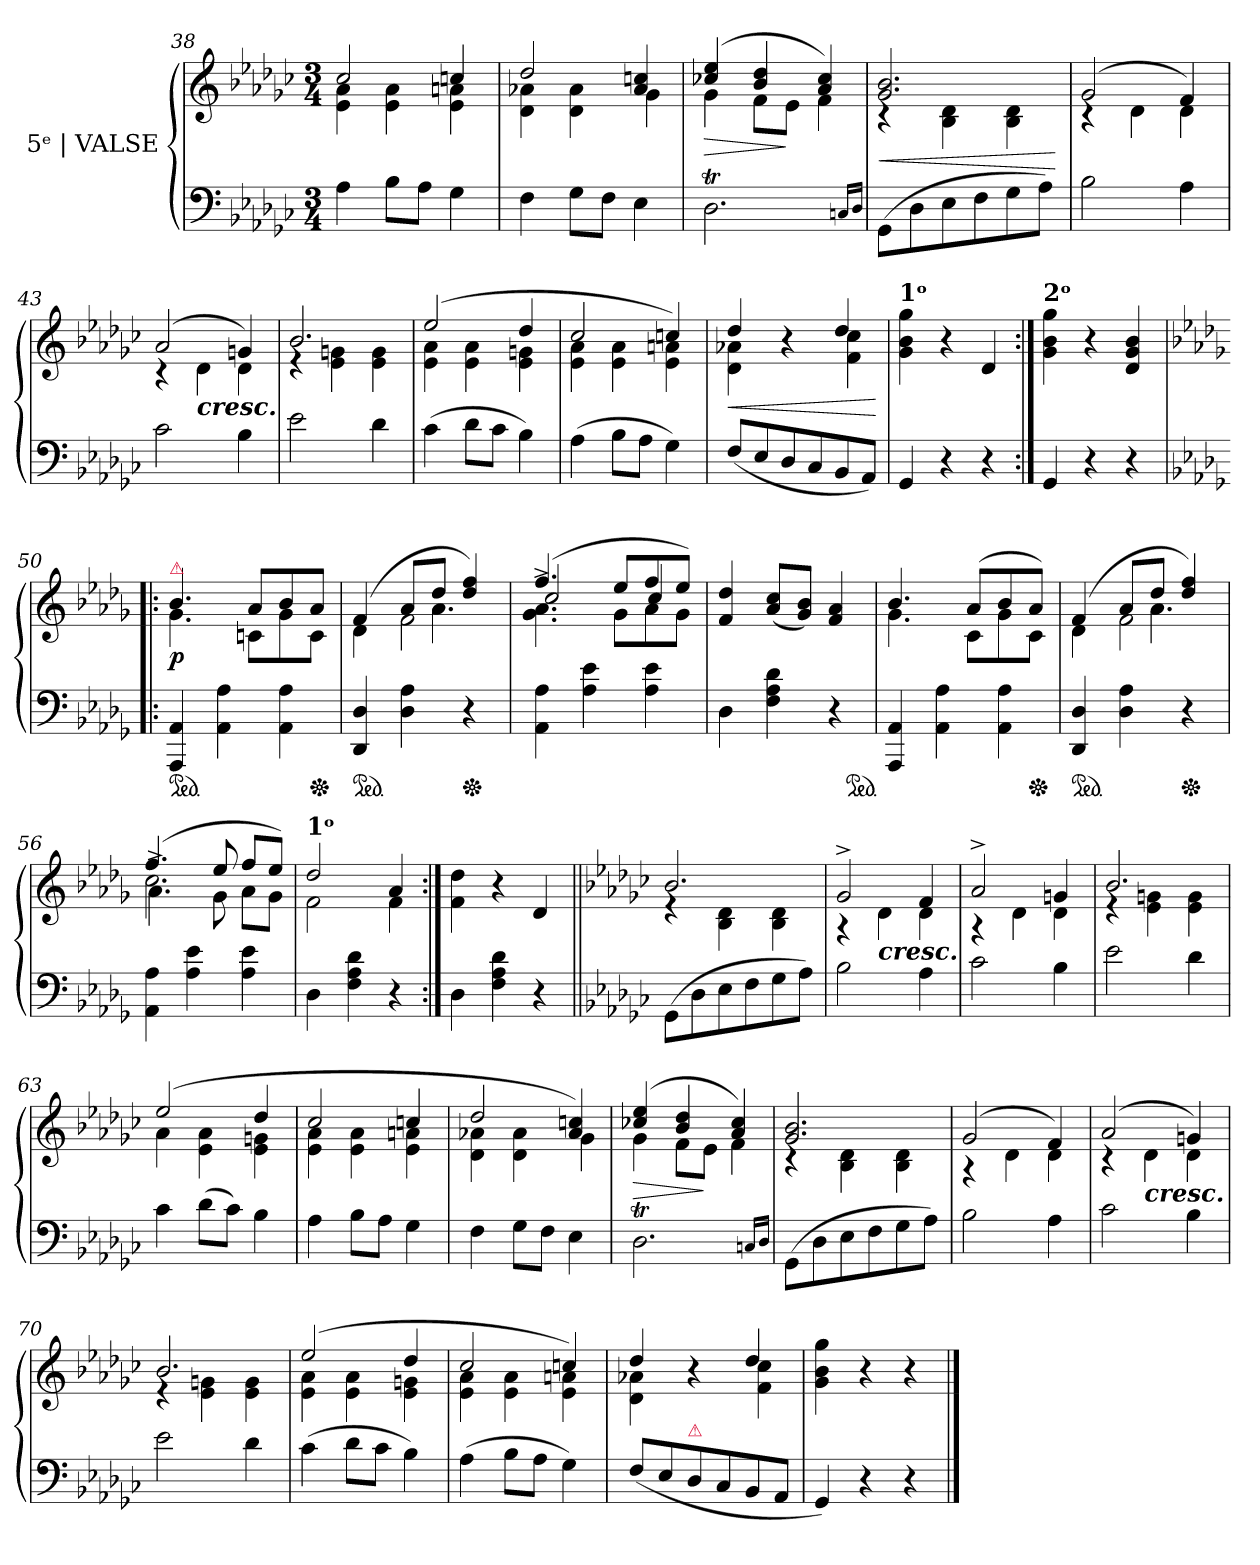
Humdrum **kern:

**kern	**kern	**dynam
*part1	*part1	*part1
*staff2	*staff1	*staff1/2
*I"5ᵉ | VALSE	*	*
*clefF4	*clefG2	*
*k[b-e-a-d-g-c-]	*k[b-e-a-d-g-c-]	*
*M3/4	*M3/4	*
=38	=38	=38
*	*^	*
4A-	2cc-	4e- 4a-	.
8B-L	.	4e- 4a-	.
8A-J	.	.	.
4G-	4ccn	4e- 4an	.
=39	=39	=39	=39
4F	2dd-	4d- 4a-X	.
8G-L	.	4d- 4a-	.
8FJ	.	.	.
4E-	4a- 4ccn	4g-	.
=40	=40	=40	=40
2.D-T	(>4cc-X 4ee-	4g-	>
.	4b- 4dd-	8fL	.
.	.	8e-J	]
.	4a- 4cc-)	4f	.
16qqCn/LL	.	.	.
16qqD-JJ	.	.	.
=41	=41	=41	=41
(>8GG-L	2.g- 2.b-	4rc	<
8D-	.	.	.
8E-	.	4B- 4d-	.
8F	.	.	.
8G-	.	4B- 4d-	.
8A-J)	.	.	.
*	*v	*v	*
.	.	[
=42	=42	=42
*	*^	*
2B-	(>2g-	4rc	.
.	.	4d-	.
4A-	4f)	4d-	.
=43	=43	=43	=43
2c-	(>2a-	4rc	.
!	!	!LO:TX:c:Bi:t=cresc.	!
.	.	4d-	.
4B-	4gn)	4d-	.
=44	=44	=44	=44
2e-	2.b-	4re	.
.	.	4e- 4gn	.
4d-	.	4e- 4g	.
=45	=45	=45	=45
(>4c-	(>2ee-	4e- 4a-	.
8d-L	.	4e- 4a-	.
8c-J	.	.	.
4B-)	4dd-	4e- 4gn	.
=46	=46	=46	=46
(>4A-	2cc-	4e- 4a-	.
8B-L	.	4e- 4a-	.
8A-J	.	.	.
4G-)	4ccn)	4e- 4an	.
=47	=47	=47	=47
(<8FL	4dd-	4d- 4a-X	<
8E-	.	.	.
8D-	4r	4ryy	.
8C-	.	.	.
8BB-	4dd-	4f 4cc-	.
8AA-J)	.	.	.
*	*v	*v	*
.	.	[
=48	=48	=48
!	!LO:TX:a:B:t=1ᵒ	!
4GG-	4g- 4b- 4gg-	.
4r	4r	.
4r	4d-	.
=49:|!	=49:|!	=49:|!
!	!LO:TX:a:B:t=2ᵒ	!
4GG-	4g- 4b- 4gg-	.
4r	4r	.
4r	4d- 4g- 4b-	.
=50!|:	=50!|:	=50!|:
*k[b-e-a-d-g-]	*k[b-e-a-d-g-]	*
*	*^	*
!	!LO:TX:a:color=crimson:t=⚠	!	!
!LO:TX:b:color=crimson:t=⚠	!	!	!
*ped	*	*	*
4AAA- 4AA-	4.b-	4.g-	p
4AA- 4A-	.	.	.
.	8a-L	8cnL	.
4AA- 4A-	8b-	8g-	.
*Xped	*	*	*
.	8a-J	8cJ	.
=51	=51	=51	=51
*ped	*	*	*
4DD- 4D-	(>4f	4d-	.
!	!	!LO:N:vis=2	!
4D- 4A-	8a-L	8f	.
.	8dd-J	4.a-	.
*Xped	*	*	*
4r	4dd- 4ff)	.	.
=52	=52	=52	=52
*	*	*^	*
4AA- 4A-	(>4.ff	2cc/	4.g-^<\ 4.a-^<\	.
4A- 4e-	.	.	.	.
.	8ee-L	.	8g-\L	.
4A- 4e-	8ff	4cc/	8a-	.
.	8ee-J)	.	8g-J	.
*	*v	*v	*v	*
=53	=53	=53
4D-	4f/ 4dd-/	.
4F 4A- 4d-	(<8a- 8ccL	.
.	8g- 8b-J)	.
4r	4f 4a-	.
*ped	*	*
=54	=54	=54
*	*^	*
4AAA- 4AA-	4.b-	4.g-	.
4AA- 4A-	.	.	.
.	(>8a-L	8cL	.
4AA- 4A-	8b-	8g-	.
*Xped	*	*	*
.	8a-J)	8cJ	.
=55	=55	=55	=55
*ped	*	*	*
4DD- 4D-	(>4f	4d-	.
!	!	!LO:N:vis=2	!
4D- 4A-	8a-L	8f	.
.	8dd-J	4.a-	.
*Xped	*	*	*
4r	4dd- 4ff)	.	.
=56	=56	=56	=56
*	*	*^	*
4AA- 4A-	(>4.ff	2.cc	4.a-^<\	.
4A- 4e-	.	.	.	.
.	8ee-	.	8g-\	.
4A- 4e-	8ffL	.	8a-\L	.
.	8ee-J)	.	8g-J	.
=57	=57	=57	=57	=57
!	!LO:TX:a:B:t=1ᵒ	!	!	!
*	*	*v	*v	*
4D-	2dd-	2f	.
4F 4A- 4d-	.	.	.
4r	4a-	4f	.
=58:|!	=58:|!	=58:|!	=58:|!
!	!LO:TX:a:B:t=2ᵒ	!	!
*	*v	*v	*
4D-	4f\ 4dd-\	.
4F 4A- 4d-	4r	.
4r	4d-	.
=59||	=59||	=59||
*k[b-e-a-d-g-c-]	*k[b-e-a-d-g-c-]	*
*	*^	*
(>8GG-L	2.b-	4re	.
8D-	.	.	.
8E-	.	4B- 4d-	.
8F	.	.	.
8G-	.	4B- 4d-	.
8A-J)	.	.	.
=60	=60	=60	=60
2B-	2g-^>	4rA	.
!	!	!LO:TX:c:Bi:t=cresc.	!
.	.	4d-	.
4A-	4f	4d-	.
=61	=61	=61	=61
2c-	2a-^>	4rA	.
.	.	4d-	.
4B-	4gn	4d-	.
=62	=62	=62	=62
2e-	2.b-	4re	.
.	.	4e- 4gn	.
4d-	.	4e- 4g	.
=63	=63	=63	=63
4c-	(>2ee-	4a-	.
(>8d-L	.	4e- 4a-	.
8c-J)	.	.	.
4B-	4dd-	4e- 4gn	.
=64	=64	=64	=64
4A-	2cc-	4e- 4a-	.
8B-L	.	4e- 4a-	.
8A-J	.	.	.
4G-	4ccn	4e- 4an	.
=65	=65	=65	=65
4F	2dd-	4d- 4a-X	.
8G-L	.	4d- 4a-	.
8FJ	.	.	.
4E-	4a- 4ccn)	4g-	.
=66	=66	=66	=66
2.D-T	(>4cc-X 4ee-	4g-	>
.	4b- 4dd-	8fL	.
.	.	8e-J	]
.	4a- 4cc-)	4f	.
16qqCn/LL	.	.	.
16qqD-JJ	.	.	.
=67	=67	=67	=67
(>8GG-L	2.g- 2.b-	4rc	.
8D-	.	.	.
8E-	.	4B- 4d-	.
8F	.	.	.
8G-	.	4B- 4d-	.
8A-J)	.	.	.
=68	=68	=68	=68
2B-	(>2g-	4rA	.
.	.	4d-	.
4A-	4f)	4d-	.
=69	=69	=69	=69
2c-	(>2a-	4rc	.
!	!	!LO:TX:c:Bi:t=cresc.	!
.	.	4d-	.
4B-	4gn)	4d-	.
=70	=70	=70	=70
2e-	2.b-	4re	.
.	.	4e- 4gn	.
4d-	.	4e- 4g	.
=71	=71	=71	=71
(>4c-	(>2ee-	4e- 4a-	.
8d-L	.	4e- 4a-	.
8c-J	.	.	.
4B-)	4dd-	4e- 4gn	.
=72	=72	=72	=72
(>4A-	2cc-	4e- 4a-	.
8B-L	.	4e- 4a-	.
8A-J	.	.	.
4G-)	4ccn)	4e- 4an	.
=73	=73	=73	=73
(<8FL	4dd-	4d- 4a-X	.
8E-	.	.	.
!LO:TX:a:B:color=crimson:t=⚠	!	!	!
8D-	4r	4ryy	.
8C-	.	.	.
8BB-	4dd-	4f 4cc-	.
8AA-J	.	.	.
*	*v	*v	*
=74	=74	=74
4GG-)	4g- 4b- 4gg-	.
4r	4r	.
4r	4r	.
==	==	==
*-	*-	*-
